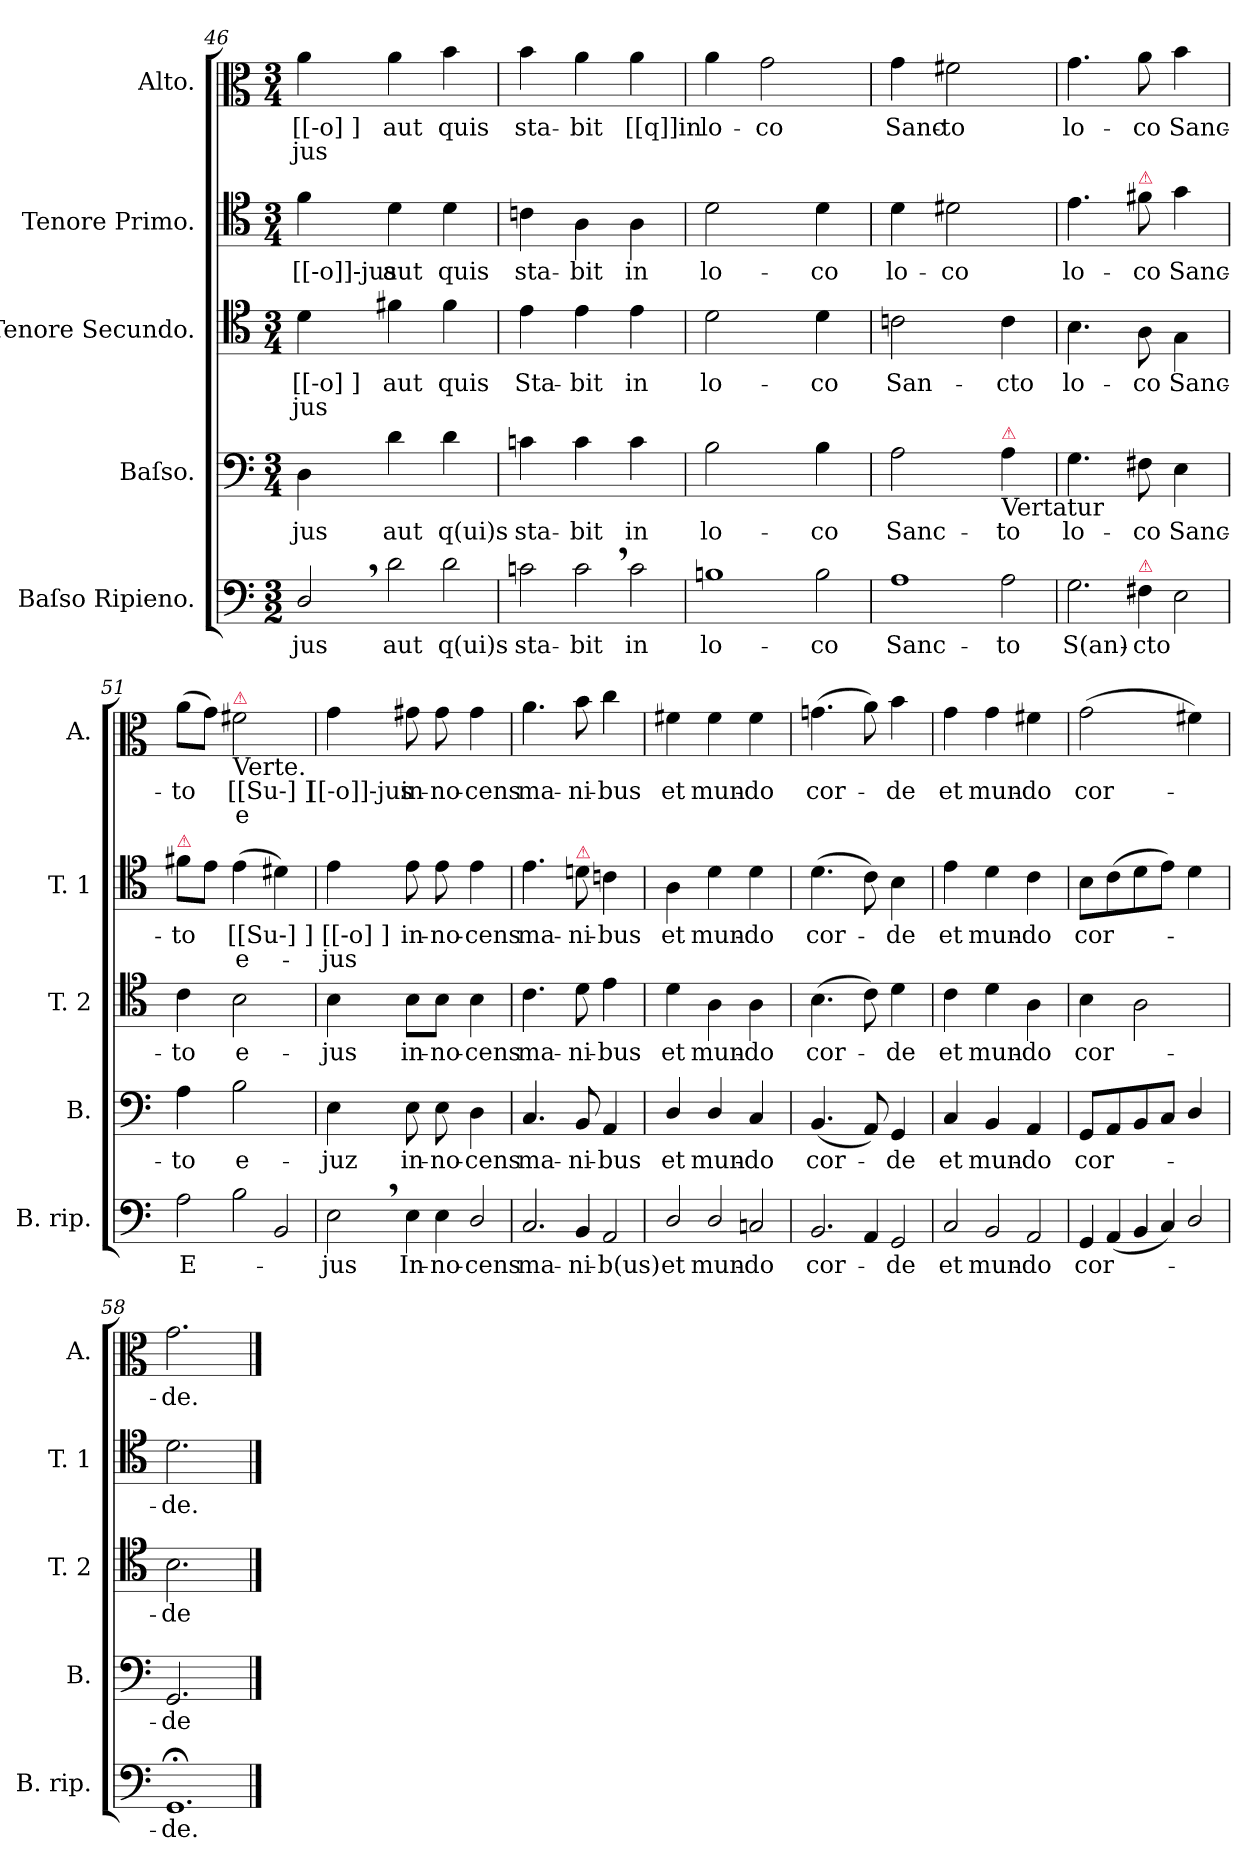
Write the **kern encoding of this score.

**kern	**text	**kern	**text	**kern	**text	**text	**kern	**text	**text	**kern	**text	**text
*part5	*part5	*part4	*part4	*part3	*part3	*part3	*part2	*part2	*part2	*part1	*part1	*part1
*staff5	*staff5	*staff4	*staff4	*staff3	*staff3	*staff3	*staff2	*staff2	*staff2	*staff1	*staff1	*staff1
*I"Baſso Ripieno.	*	*I"Baſso.	*	*I"Tenore Secundo.	*	*	*I"Tenore Primo.	*	*	*I"Alto.	*	*
*I'B. rip.	*	*I'B.	*	*I'T. 2	*	*	*I'T. 1	*	*	*I'A.	*	*
*clefF4	*	*clefF4	*	*clefC4	*	*	*clefC4	*	*	*clefC3	*	*
*k[]	*	*k[]	*	*k[]	*	*	*k[]	*	*	*k[]	*	*
*M3/2	*	*M3/4	*	*M3/4	*	*	*M3/4	*	*	*M3/4	*	*
=46	=46	=46	=46	=46	=46	=46	=46	=46	=46	=46	=46	=46
!LO:N:vis=2	!	!	!	!	!	!	!	!	!	!	!	!
4D,</	-jus	4D\	-jus	4d\	[[-o]]	-jus	4f\	[[-o]]-jus	.	4a\	[[-o]]	-jus
!LO:N:vis=2	!	!	!	!	!	!	!	!	!	!	!	!
4d\	aut	4d\	aut	4f#X\	aut	.	4d\	aut	.	4a\	aut	.
!LO:N:vis=2	!	!	!	!	!	!	!	!	!	!	!	!
4d\	q(ui)s	4d\	q(ui)s	4f#\	quis	.	4d\	quis	.	4b\	quis	.
=47	=47	=47	=47	=47	=47	=47	=47	=47	=47	=47	=47	=47
!LO:N:vis=2	!	!	!	!	!	!	!	!	!	!	!	!
4cn\	sta-	4cn\	sta-	4e\	Sta-	.	4cn\	sta-	.	4b\	sta-	.
!LO:N:vis=2	!	!	!	!	!	!	!	!	!	!	!	!
4c,<\	-bit	4c\	-bit	4e\	-bit	.	4A\	-bit	.	4a\	-bit	.
!LO:N:vis=2	!	!	!	!	!	!	!	!	!	!	!	!
4c\	in	4c\	in	4e\	in	.	4A\	in	.	4a\	[[q]]in	.
=48	=48	=48	=48	=48	=48	=48	=48	=48	=48	=48	=48	=48
!LO:N:vis=1	!	!	!	!	!	!	!	!	!	!	!	!
2Bn\	lo-	2B\	lo-	2d\	lo-	.	2d\	lo-	.	4a\	lo-	.
.	.	.	.	.	.	.	.	.	.	2g\	-co	.
!LO:N:vis=2	!	!	!	!	!	!	!	!	!	!	!	!
4B\	-co	4B\	-co	4d\	-co	.	4d\	-co	.	.	.	.
=49	=49	=49	=49	=49	=49	=49	=49	=49	=49	=49	=49	=49
!LO:N:vis=1	!LO:LY:i	!	!	!	!	!	!	!LO:LY:i	!	!	!	!
2A\	Sanc-	2A\	Sanc-	2cn\	San-	.	4d\	lo-	.	4g\	Sanc-	.
!	!	!	!	!	!	!	!	!LO:LY:i	!	!	!	!
.	.	.	.	.	.	.	2d#X\	-co	.	2f#X\	-to	.
!	!	!LO:TX:b:t=Vertatur	!	!	!	!	!	!	!	!	!	!
!	!	!LO:TX:a:color=crimson:t=⚠	!	!	!	!	!	!	!	!	!	!
!LO:N:vis=2	!LO:LY:i	!	!	!	!	!	!	!	!	!	!	!
4A\	-to	4A\	-to	4c\	-cto	.	.	.	.	.	.	.
=50	=50	=50	=50	=50	=50	=50	=50	=50	=50	=50	=50	=50
!LO:N:vis=2.	!	!	!	!	!	!	!	!	!	!	!	!
4.G\	S(an)-	4.G\	lo-	4.B\	lo-	.	4.e\	lo-	.	4.g\	lo-	.
!	!	!	!	!	!	!	!LO:TX:a:color=crimson:t=⚠	!	!	!	!	!
!LO:TX:a:color=crimson:t=⚠	!	!	!	!	!	!	!	!	!	!	!	!
!LO:N:vis=4	!	!	!	!	!	!	!	!	!	!	!	!
8F#X\	-cto	8F#X\	-co	8A\	-co	.	8f#X\	-co	.	8a\	-co	.
!LO:N:vis=2	!	!	!	!	!	!	!	!	!	!	!	!
4E\	.	4E\	Sanc-	4G\	Sanc-	.	4g\	Sanc-	.	4b\	Sanc-	.
=51	=51	=51	=51	=51	=51	=51	=51	=51	=51	=51	=51	=51
!	!	!	!	!	!	!	!LO:TX:a:color=crimson:t=⚠	!	!	!	!	!
!LO:N:vis=2	!	!	!	!	!	!	!	!	!	!	!	!
4A\	E-	4A\	-to	4c\	-to	.	8f#X\L	-to	.	(8a\L	-to	.
.	.	.	.	.	.	.	8e\J	.	.	8g\J)	.	.
!	!	!	!	!	!	!	!	!	!	!LO:TX:a:color=crimson:t=⚠	!	!
!	!	!	!	!	!	!	!	!	!	!LO:TX:b:t=Verte.	!	!
!LO:N:vis=2	!	!	!	!	!	!	!	!	!	!	!	!
4B\	.	2B\	e-	2B\	e-	.	(4e\	[[Su-]]	e-	2f#X\	[[Su-]]	e
!LO:N:vis=2	!	!	!	!	!	!	!	!	!	!	!	!
4BB/	.	.	.	.	.	.	4d#X\)	.	.	.	.	.
=52	=52	=52	=52	=52	=52	=52	=52	=52	=52	=52	=52	=52
!LO:N:vis=2	!	!	!	!	!	!	!	!	!	!	!	!
4E,<\	-jus	4E\	-juz	4B\	-jus	.	4e\	[[-o]]	-jus	4g\	[[-o]]-jus	.
!LO:N:vis=4	!	!	!	!	!	!	!	!	!	!	!	!
8E\	In-	8E\	in-	8B\L	in-	.	8e\	in-	.	8g#X\	in-	.
!LO:N:vis=4	!	!	!	!	!	!	!	!	!	!	!	!
8E\	-no-	8E\	-no-	8B\J	-no-	.	8e\	-no-	.	8g#\	-no-	.
!LO:N:vis=2	!	!	!	!	!	!	!	!	!	!	!	!
4D/	-cens	4D\	-cens	4B\	-cens	.	4e\	-cens	.	4g#\	-cens	.
=53	=53	=53	=53	=53	=53	=53	=53	=53	=53	=53	=53	=53
!LO:N:vis=2.	!	!	!	!	!	!	!	!	!	!	!	!
4.C/	ma-	4.C/	ma-	4.c\	ma-	.	4.e\	ma-	.	4.a\	ma-	.
!	!	!	!	!	!	!	!LO:TX:a:color=crimson:t=⚠	!	!	!	!	!
!LO:N:vis=4	!	!	!	!	!	!	!	!	!	!	!	!
8BB/	-ni-	8BB/	-ni-	8d\	-ni-	.	8dn\	-ni-	.	8b\	-ni-	.
!LO:N:vis=2	!	!	!	!	!	!	!	!	!	!	!	!
4AA/	-b(us)	4AA/	-bus	4e\	-bus	.	4cn\	-bus	.	4cc\	-bus	.
=54	=54	=54	=54	=54	=54	=54	=54	=54	=54	=54	=54	=54
!LO:N:vis=2	!	!	!	!	!	!	!	!	!	!	!	!
4D/	et	4D/	et	4d\	et	.	4A\	et	.	4f#X\	et	.
!LO:N:vis=2	!	!	!	!	!	!	!	!	!	!	!	!
4D/	mun-	4D/	mun-	4A\	mun-	.	4d\	mun-	.	4f#\	mun-	.
!LO:N:vis=2	!	!	!	!	!	!	!	!	!	!	!	!
4Cn/	-do	4C/	-do	4A\	-do	.	4d\	-do	.	4f#\	-do	.
=55	=55	=55	=55	=55	=55	=55	=55	=55	=55	=55	=55	=55
!LO:N:vis=2.	!	!	!	!	!	!	!	!	!	!	!	!
4.BB/	cor-	(4.BB/	cor-	(4.B\	cor-	.	(4.d\	cor-	.	(4.gn\	cor-	.
!LO:N:vis=4	!	!	!	!	!	!	!	!	!	!	!	!
8AA/	.	8AA/)	.	8c\)	.	.	8c\)	.	.	8a\)	.	.
!LO:N:vis=2	!	!	!	!	!	!	!	!	!	!	!	!
4GG/	-de	4GG/	-de	4d\	-de	.	4B\	-de	.	4b\	-de	.
=56	=56	=56	=56	=56	=56	=56	=56	=56	=56	=56	=56	=56
!LO:N:vis=2	!	!	!	!	!	!	!	!	!	!	!	!
4C/	et	4C/	et	4c\	et	.	4e\	et	.	4g\	et	.
!LO:N:vis=2	!	!	!	!	!	!	!	!	!	!	!	!
4BB/	mun-	4BB/	mun-	4d\	mun-	.	4d\	mun-	.	4g\	mun-	.
!LO:N:vis=2	!	!	!	!	!	!	!	!	!	!	!	!
4AA/	-do	4AA/	-do	4A\	-do	.	4c\	-do	.	4f#X\	-do	.
=57	=57	=57	=57	=57	=57	=57	=57	=57	=57	=57	=57	=57
!LO:N:vis=4	!	!	!	!	!	!	!	!	!	!	!	!
8GG/	cor-	8GG/L	cor-	4B\	cor-	.	8B\L	cor-	.	(2g\	cor-	.
!LO:N:vis=4	!	!	!	!	!	!	!	!	!	!	!	!
(8AA/	.	8AA/	.	.	.	.	(8c\	.	.	.	.	.
!LO:N:vis=4	!	!	!	!	!	!	!	!	!	!	!	!
8BB/	.	8BB/	.	2A\	.	.	8d\	.	.	.	.	.
!LO:N:vis=4	!	!	!	!	!	!	!	!	!	!	!	!
8C/)	.	8C/J	.	.	.	.	8e\J)	.	.	.	.	.
!LO:N:vis=2	!	!	!	!	!	!	!	!	!	!	!	!
4D/	.	4D/	.	.	.	.	4d\	.	.	4f#X\)	.	.
=58	=58	=58	=58	=58	=58	=58	=58	=58	=58	=58	=58	=58
!LO:N:vis=1.	!	!	!	!	!	!	!	!	!	!	!	!
2.GG;</	-de.	2.GG/	-de	2.B\	-de	.	2.d\	-de.	.	2.g\	-de.	.
==	==	==	==	==	==	==	==	==	==	==	==	==
*-	*-	*-	*-	*-	*-	*-	*-	*-	*-	*-	*-	*-
